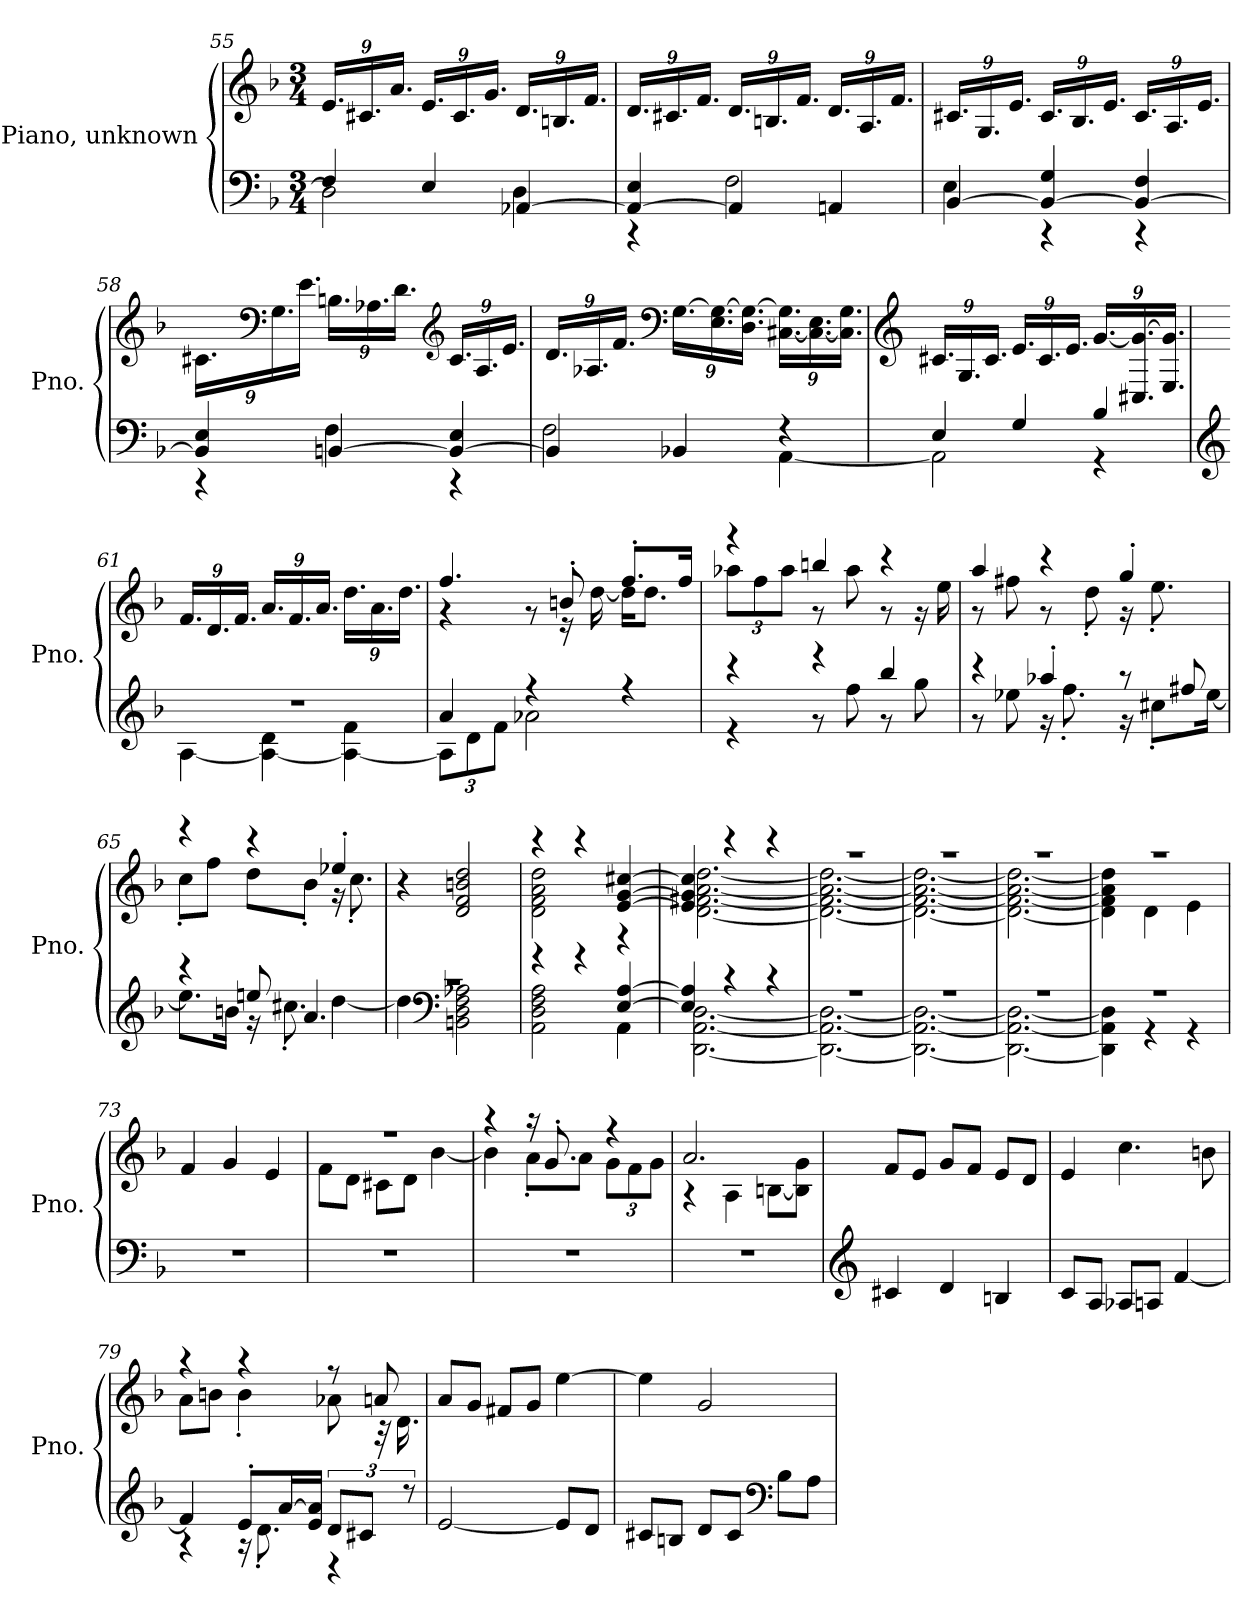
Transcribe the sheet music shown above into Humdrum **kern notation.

**kern	**kern
*part1	*part1
*staff2	*staff1
*I"Piano, unknown	*
*I'Pno.	*
!!LO:LB:g=z
*clefF4	*clefG2
*k[b-]	*k[b-]
*M3/4	*M3/4
=55	=55
*^	*
*	*	*Xbrackettup
4F/	2D\]	18.e/LL
.	.	18.c#X/
.	.	18.a/JJ
4E/	.	18.e/LL
.	.	18.c#/
.	.	18.g/JJ
[4AA-X/	4D\	18.d/LL
.	.	18.Bn/
.	.	18.f/JJ
=56	=56	=56
4AA-/_ 4E/	4r	18.d/LL
.	.	18.c#X/
.	.	18.f/JJ
4AA-/]	2F\	18.d/LL
.	.	18.Bn/
.	.	18.f/JJ
4AAn/	.	18.d/LL
.	.	18.A/
.	.	18.f/JJ
=57	=57	=57
[4BB-/	4E\	18.c#X/LL
.	.	18.G/
.	.	18.e/JJ
4BB-/_ 4G/	4r	18.c#/LL
.	.	18.B-/
.	.	18.e/JJ
4BB-/_ 4F/	4r	18.c#/LL
.	.	18.A/
.	.	18.e/JJ
!!LO:LB:g=z
=58	=58	=58
4BB-/] 4E/	4r	18.c#X\LL
*	*	*clefF4
.	.	18.G\
.	.	18.e\JJ
[4BBn/	4F\	18.Bn\LL
.	.	18.A-X\
.	.	18.d\JJ
*	*	*clefG2
4BB/_ 4E/	4r	18.c#/LL
.	.	18.A-/
.	.	18.e/JJ
=59	=59	=59
4BB/]	2F\	18.d/LL
.	.	18.A-X/
.	.	18.f/JJ
*	*	*clefF4
4BB-X/	.	[18.G\LL
.	.	18.E\ 18.G\_
.	.	18.D\ 18.G\_JJ
4r	[4AA\	[18.C#X\ 18.G\]LL
.	.	18.C#\_ 18.E\
.	.	18.C#\] 18.G\JJ
!!LO:LB:g=z
=60	=60	=60
*	*	*clefG2
4E/	2AA\]	18.c#X/LL
.	.	18.G/
.	.	18.c#/JJ
4G/	.	18.e/LL
.	.	18.c#/
.	.	18.e/JJ
4B-/	4r	[18.g/LL
.	.	18.C#X/ 18.g/_
.	.	18.E/ 18.g/]JJ
=61	=61	=61
*clefG2	*	*
2.r	[4A\	18.f/LL
.	.	18.d/
.	.	18.f/JJ
.	4A\_ 4d\	18.a/LL
.	.	18.f/
.	.	18.a/JJ
.	4A\_ 4f\	18.dd\LL
.	.	18.a\
.	.	18.dd\JJ
=62	=62	=62
*	*Xbrackettup	*
*	*	*^
4a/	12A\L]	4.ff/	4r
.	12d\	.	.
.	12f\J	.	.
4r	2a-X\	.	8r
.	.	8bn'/	16r
.	.	.	[16dd\
4r	.	8.ff'/L	16dd\KL]
.	.	.	8.dd\J
.	.	16ff/Jk	.
!!LO:PB:g=z	!!
=63	=63	=63	=63
4r	4r	4r	12aa-X\L
.	.	.	12ff\
.	.	.	12aa-\J
4r	8r	4bbn/	8r
.	8ff\	.	8aa-\
4bb-/	8r	4r	8r
.	8gg\	.	16r
.	.	.	16ee\
=64	=64	=64	=64
4r	8r	4aa/	8r
.	8ee-X\	.	8ff#X\
4aa-X'/	16r	4r	8r
.	8.ff'\	.	.
.	.	.	8dd'\
8r	16r	4gg'/	16r
.	8cc#X'\L	.	8.ee'\
8ff#X/	.	.	.
.	[16ee-\Jk	.	.
=65	=65	=65	=65
4r	8.ee-\L]	4r	8cc'\L
.	.	.	8ff\J
.	16bn\Jk	.	.
8een/	16r	4r	8dd\L
.	8.cc#X'\	.	.
4.a/	.	.	8b-'\J
.	[4dd\	4ee-X'/	16r
.	.	.	8.cc'\
*	*	*v	*v
=66	=66	=66
2.r	4dd\]	4r
*clefF4	*	*
.	2BBn\ 2D\ 2F\ 2A-X\	2d/ 2f/ 2bn/ 2dd/
!!LO:LB:g=z
=67	=67	=67
*	*	*^
4r	2AA\ 2D\ 2F\ 2A\	4r	2d\ 2f\ 2a\ 2dd\
4r	.	4r	.
[4E/ [4A/	4AA\	[4e/ [4g/ [4cc#X/	4r
=68	=68	=68	=68
4E/] 4A/]	[2.DD\ [2.AA\ [2.D\	4e/] 4g/] 4cc#/]	[2.d\ [2.f#X\ [2.a\ [2.dd\
4r	.	4r	.
4r	.	4r	.
=69	=69	=69	=69
2.r	2.DD\_ 2.AA\_ 2.D\_	2.r	2.d\_ 2.f#\_ 2.a\_ 2.dd\_
=70	=70	=70	=70
2.r	2.DD\_ 2.AA\_ 2.D\_	2.r	2.d\_ 2.f#\_ 2.a\_ 2.dd\_
=71	=71	=71	=71
2.r	2.DD\_ 2.AA\_ 2.D\_	2.r	2.d\_ 2.f#\_ 2.a\_ 2.dd\_
=72	=72	=72	=72
2.r	4DD\] 4AA\] 4D\]	2.r	4d\] 4f#\] 4a\] 4dd\]
.	4r	.	4d\
.	4r	.	4e\
*v	*v	*	*
*	*v	*v
=73	=73
2.r	4f/
.	4g/
.	4e/
=74	=74
*	*^
2.r	2.r	8f\L
.	.	8d\J
.	.	8c#X\L
.	.	8d\J
.	.	[4b-\
=75	=75	=75
2.r	4r	4b-\]
.	16r	8a'\L
.	8.g'/	.
.	.	8a\J
.	4r	12g\L
.	.	12f\
.	.	12g\J
!!LO:LB:g=z	!!
=76	=76	=76
2.r	2.a/	4r
.	.	4A\
.	.	[8Bn\L
.	.	8B\] 8g\J
*	*v	*v
=77	=77
*clefG2	*
4c#X/	8f/L
.	8e/J
4d/	8g/L
.	8f/J
4Bn/	8e/L
.	8d/J
=78	=78
8c/L	4e/
8A/J	.
8A-X/L	4.cc\
8An/J	.
[4f/	.
.	8bn\
=79	=79
*^	*^
4f/]	4r	4r	8a\L
.	.	.	8bn\J
8e'/L	16r	4r	4b'\
.	8.d'\	.	.
[16a/L	.	.	.
16e/ 16a/]JJ	.	.	.
*brackettup	*	*	*
12d/L	4r	8r	8a-X\
12c#X/J	.	.	.
.	.	8an/	32r
.	.	.	16.d\
12r	.	.	.
*v	*v	*	*
*	*v	*v
!!LO:LB:g=z
=80	=80
[2e/	8a/L
.	8g/J
.	8f#X/L
.	8g/J
8e/L]	[4ee\
8d/J	.
=81	=81
8c#X/L	4ee\]
8Bn/J	.
8d/L	2g/
8c#/J	.
*clefF4	*
8B\L	.
8A\J	.
=	=
*-	*-
